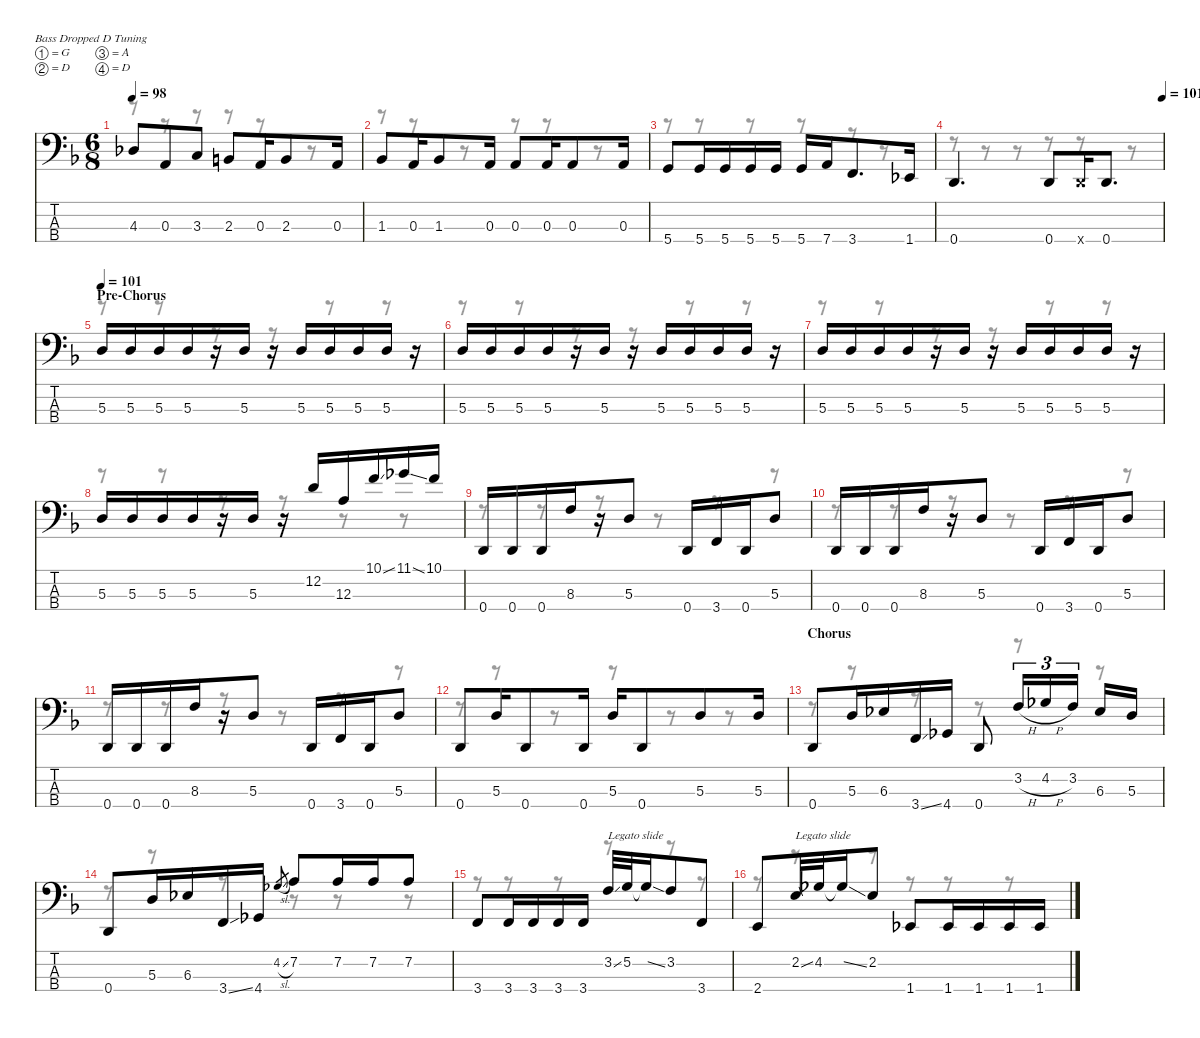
\defaultSystemsLayout 4
\hideDynamics
\bracketExtendMode nobrackets
\singleTrackTrackNamePolicy hidden
\multiTrackTrackNamePolicy hidden
\otherSystemsTrackNameOrientation horizontal
\track ("M. Mendez" "el.bs.") {instrument electricbassfinger}
\staff {score tabs}
\tuning (G2 D2 A1 D1)
\voice
\ts (6 8)
\tempo 98
\clef f4
\ks dminor
4.3{acc b}.8{dy f beam Up} 0.3{acc forcenatural}.8{beam Up} 3.3{acc forcenatural}.8{beam Up} 2.3{acc forcenatural}.8{beam Up} 0.3{acc forcenatural}.16{beam Up} 2.3{acc forcenatural}.8{beam Up} 0.3{acc forcenatural}.16{beam Up} |
1.3{acc b}.8{beam Up} 0.3{acc forcenatural}.16{beam Up} 1.3{acc b}.8{beam Up} 0.3{acc forcenatural}.16{beam Up} 0.3{acc forcenatural}.8{beam Up} 0.3{acc forcenatural}.16{beam Up} 0.3{acc forcenatural}.8{beam Up} 0.3{acc forcenatural}.16{beam Up} |
5.4{acc forcenatural}.8{beam Up} 5.4{acc forcenatural}.16{beam Up} 5.4{acc forcenatural}.16{beam Up} 5.4{acc forcenatural}.16{beam Up} 5.4{acc forcenatural}.16{beam Up} 5.4{acc forcenatural}.16{beam Up} 7.4{acc forcenatural}.16{beam Up} 3.4{acc forcenatural}.8{d beam Up} 1.4{acc b}.16{beam Up} |
\tempo (101 1)
0.4{acc forcenatural}.4{d beam Up} 0.4{acc forcenatural}.8{beam Up} 0.4{x acc forcenatural}.16{beam Up} 0.4{acc forcenatural}.8{d beam Up} |
\section ("" "Pre-Chorus")
\tempo 101
5.3{acc forcenatural}.16{dy mf beam Up} 5.3{acc forcenatural}.16{beam Up} 5.3{acc forcenatural}.16{beam Up} 5.3{acc forcenatural}.16{beam Up} r.16{beam Up} 5.3{acc forcenatural}.16{beam Up} r.16{beam Up} 5.3{acc forcenatural}.16{beam Up} 5.3{acc forcenatural}.16{beam Up} 5.3{acc forcenatural}.16{beam Up} 5.3{acc forcenatural}.16{beam Up} r.16{beam Up} |
5.3{acc forcenatural}.16{beam Up} 5.3{acc forcenatural}.16{beam Up} 5.3{acc forcenatural}.16{beam Up} 5.3{acc forcenatural}.16{beam Up} r.16{beam Up} 5.3{acc forcenatural}.16{beam Up} r.16{beam Up} 5.3{acc forcenatural}.16{beam Up} 5.3{acc forcenatural}.16{beam Up} 5.3{acc forcenatural}.16{beam Up} 5.3{acc forcenatural}.16{beam Up} r.16{beam Up} |
5.3{acc forcenatural}.16{beam Up} 5.3{acc forcenatural}.16{beam Up} 5.3{acc forcenatural}.16{beam Up} 5.3{acc forcenatural}.16{beam Up} r.16{beam Up} 5.3{acc forcenatural}.16{beam Up} r.16{beam Up} 5.3{acc forcenatural}.16{beam Up} 5.3{acc forcenatural}.16{beam Up} 5.3{acc forcenatural}.16{beam Up} 5.3{acc forcenatural}.16{beam Up} r.16{beam Up} |
5.3{acc forcenatural}.16{beam Up} 5.3{acc forcenatural}.16{beam Up} 5.3{acc forcenatural}.16{beam Up} 5.3{acc forcenatural}.16{beam Up} r.16{beam Up} 5.3{acc forcenatural}.16{dy mp beam Up} r.16{beam Up} 12.2{acc forcenatural}.16{dy f beam Up} 12.3{acc forcenatural}.16{beam Up} 10.1{ss acc forcenatural}.16{beam Up} 11.1{ss acc b}.16{beam Up} 10.1{acc forcenatural}.16{beam Up} |
0.4{acc forcenatural}.16{beam Up} 0.4{acc forcenatural}.16{beam Up} 0.4{acc forcenatural}.16{beam Up} 8.3{acc forcenatural}.16{beam Up} r.16{beam Up} 5.3{acc forcenatural}.8{dy mf beam Up} 0.4{acc forcenatural}.16{dy f beam Up} 3.4{acc forcenatural}.16{beam Up} 0.4{acc forcenatural}.16{beam Up} 5.3{acc forcenatural}.8{beam Up} |
0.4{acc forcenatural}.16{beam Up} 0.4{acc forcenatural}.16{beam Up} 0.4{acc forcenatural}.16{beam Up} 8.3{acc forcenatural}.16{beam Up} r.16{beam Up} 5.3{acc forcenatural}.8{dy mf beam Up} 0.4{acc forcenatural}.16{dy f beam Up} 3.4{acc forcenatural}.16{beam Up} 0.4{acc forcenatural}.16{beam Up} 5.3{acc forcenatural}.8{beam Up} |
0.4{acc forcenatural}.16{beam Up} 0.4{acc forcenatural}.16{beam Up} 0.4{acc forcenatural}.16{beam Up} 8.3{acc forcenatural}.16{beam Up} r.16{beam Up} 5.3{acc forcenatural}.8{dy mf beam Up} 0.4{acc forcenatural}.16{dy f beam Up} 3.4{acc forcenatural}.16{beam Up} 0.4{acc forcenatural}.16{beam Up} 5.3{acc forcenatural}.8{beam Up} |
0.4{acc forcenatural}.8{beam Up} 5.3{acc forcenatural}.16{beam Up} 0.4{acc forcenatural}.8{beam Up} 0.4{acc forcenatural}.16{beam Up} 5.3{acc forcenatural}.16{beam Up} 0.4{acc forcenatural}.8{beam Up} 5.3{acc forcenatural}.8{beam Up} 5.3{acc forcenatural}.16{beam Up} |
\section ("" "Chorus")
0.4{acc forcenatural}.8{beam Up} 5.3{acc forcenatural}.16{beam Up} 6.3{acc b}.16{beam Up} 3.4{ss acc forcenatural}.16{beam Up} 4.4{acc b}.16{beam Up} 0.4{acc forcenatural}.8{beam Up} 3.2{h acc forcenatural}.16{tu (3 2) beam Up} 4.2{h acc b}.16{tu (3 2) beam Up} 3.2{acc forcenatural}.16{tu (3 2) beam Up} 6.3{acc b}.16{beam Up} 5.3{acc forcenatural}.16{beam Up} |
0.4{acc forcenatural}.8{beam Up} 5.3{acc forcenatural}.16{beam Up} 6.3{acc b}.16{beam Up} 3.4{ss acc forcenatural}.16{beam Up} 4.4{acc b}.16{beam Up} 4.2{sl acc b}.8{gr dy mf beam Up} 7.2{acc forcenatural}.8{dy f beam Up} 7.2{acc forcenatural}.16{beam Up} 7.2{acc forcenatural}.16{beam Up} 7.2{acc forcenatural}.8{beam Up} |
3.4{acc forcenatural}.8{beam Up} 3.4{acc forcenatural}.16{beam Up} 3.4{acc forcenatural}.16{beam Up} 3.4{acc forcenatural}.16{beam Up} 3.4{acc forcenatural}.16{beam Up} 3.2{ss acc forcenatural}.32{txt "Legato slide" beam Up} 5.2{acc forcenatural}.32{beam Up} 5.2{ss t acc forcenatural}.16{beam Up} 3.2{acc forcenatural}.8{beam Up} 3.4{acc forcenatural}.8{beam Up} |
2.4{acc forcenatural}.8{beam Up} 2.2{ss acc forcenatural}.32{txt "Legato slide" beam Up} 4.2{acc b}.32{beam Up} 4.2{ss t acc b}.16{beam Up} 2.2{acc forcenatural}.8{beam Up} 1.4{acc b}.8{beam Up} 1.4{acc b}.16{beam Up} 1.4{acc b}.16{beam Up} 1.4{acc b}.16{beam Up} 1.4{acc b}.16{beam Up}
\voice
\clef f4
\ottava regular
\simile none
\ks dminor
r.8{dy mf beam Down} r.8{beam Down} r.8{beam Down} r.8{beam Down} r.8{beam Down} r.8{beam Down} |
r.8{beam Down} r.8{beam Down} r.8{beam Down} r.8{beam Down} r.8{beam Down} r.8{beam Down} |
r.8{beam Down} r.8{beam Down} r.8{beam Down} r.8{beam Down} r.8{beam Down} r.8{beam Down} |
r.8{beam Down} r.8{beam Down} r.8{beam Down} r.8{beam Down} r.8{beam Down} r.8{beam Down} |
r.8{beam Down} r.8{beam Down} r.8{beam Down} r.8{beam Down} r.8{beam Down} r.8{beam Down} |
r.8{beam Down} r.8{beam Down} r.8{beam Down} r.8{beam Down} r.8{beam Down} r.8{beam Down} |
r.8{beam Down} r.8{beam Down} r.8{beam Down} r.8{beam Down} r.8{beam Down} r.8{beam Down} |
r.8{beam Down} r.8{beam Down} r.8{beam Down} r.8{beam Down} r.8{beam Down} r.8{beam Down} |
r.8{beam Down} r.8{beam Down} r.8{beam Down} r.8{beam Down} r.8{beam Down} r.8{beam Down} |
r.8{beam Down} r.8{beam Down} r.8{beam Down} r.8{beam Down} r.8{beam Down} r.8{beam Down} |
r.8{beam Down} r.8{beam Down} r.8{beam Down} r.8{beam Down} r.8{beam Down} r.8{beam Down} |
r.8{beam Down} r.8{beam Down} r.8{beam Down} r.8{beam Down} r.8{beam Down} r.8{beam Down} |
r.8{beam Down} r.8{beam Down} r.8{beam Down} r.8{beam Down} r.8{beam Down} r.8{beam Down} |
r.8{beam Down} r.8{beam Down} r.8{beam Down} r.8{beam Down} r.8{beam Down} r.8{beam Down} |
r.8{beam Down} r.8{beam Down} r.8{beam Down} r.8{beam Down} r.8{beam Down} r.8{beam Down} |
r.8{beam Down} r.8{beam Down} r.8{beam Down} r.8{beam Down} r.8{beam Down} r.8{beam Down}
